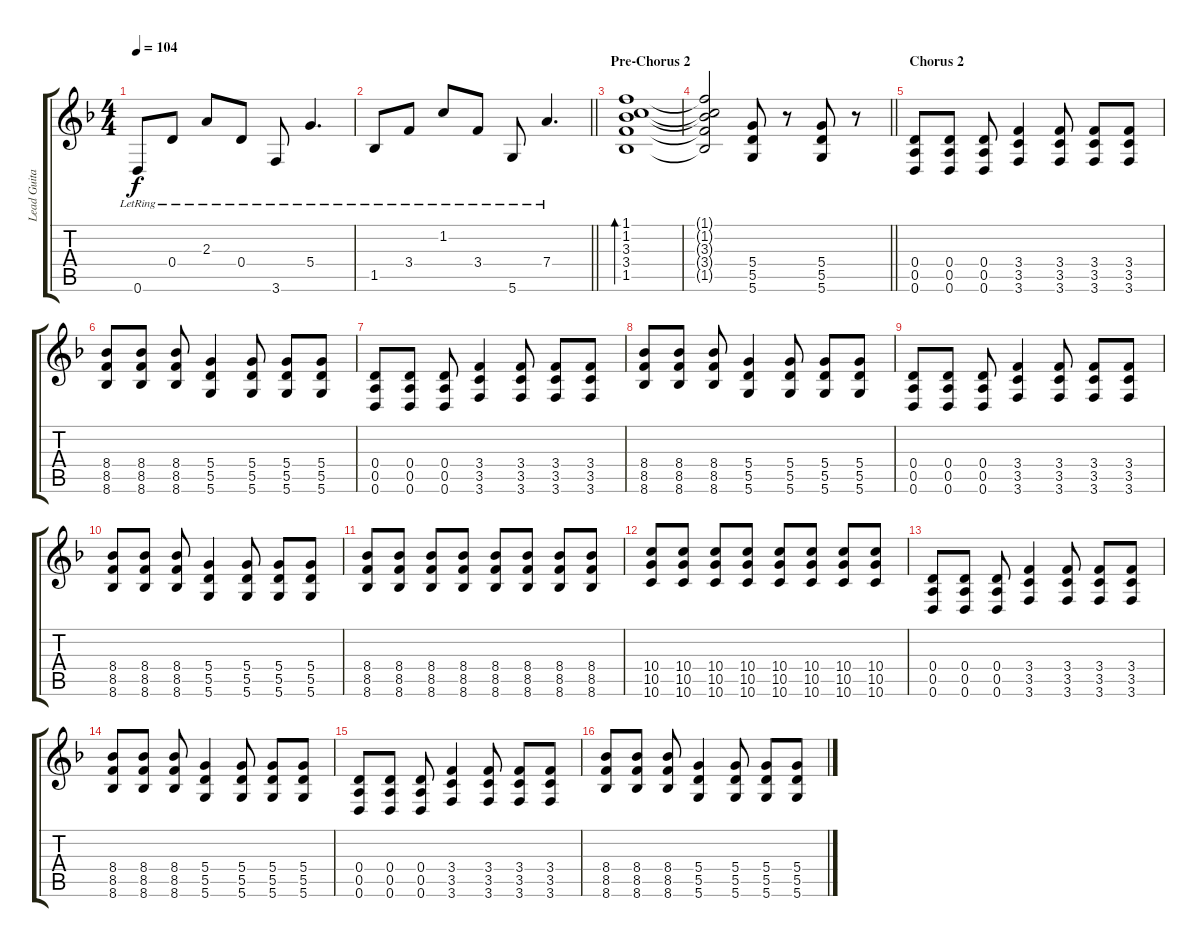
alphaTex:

\track ("Lead Guitar" "Lead Guita") {instrument electricguitarclean}
\staff {score tabs}
\tuning (E4 B3 G3 D3 A2 D2) {hide}
\ts (4 4)
\tempo 104
\clef g2
\ks f
0.6{lr}.8{dy f} 0.4{lr}.8 2.3{lr}.8 0.4{lr}.8 3.6{lr}.8 5.4{lr}.4{d} |
\barLineRight lightlight
1.5{lr}.8 3.4{lr}.8 1.2{lr}.8 3.4{lr}.8 5.6{lr}.8 7.4{lr}.4{d} |
\section ("" "Pre-Chorus 2")
(1.1 1.2 3.3 3.4 1.5).1{bd 480} |
\barLineRight lightlight
(1.1{t} 1.2{t} 3.3{t} 3.4{t} 1.5{t}).2 (5.4 5.5 5.6).8{instrument distortionguitar} r.8 (5.4 5.5 5.6).8 r.8 |
\section ("" "Chorus 2")
(0.4 0.5 0.6).8 (0.4 0.5 0.6).8 (0.4 0.5 0.6).8 (3.4 3.5 3.6).4 (3.4 3.5 3.6).8 (3.4 3.5 3.6).8 (3.4 3.5 3.6).8 |
(8.4 8.5 8.6).8 (8.4 8.5 8.6).8 (8.4 8.5 8.6).8 (5.4 5.5 5.6).4 (5.4 5.5 5.6).8 (5.4 5.5 5.6).8 (5.4 5.5 5.6).8 |
(0.4 0.5 0.6).8 (0.4 0.5 0.6).8 (0.4 0.5 0.6).8 (3.4 3.5 3.6).4 (3.4 3.5 3.6).8 (3.4 3.5 3.6).8 (3.4 3.5 3.6).8 |
(8.4 8.5 8.6).8 (8.4 8.5 8.6).8 (8.4 8.5 8.6).8 (5.4 5.5 5.6).4 (5.4 5.5 5.6).8 (5.4 5.5 5.6).8 (5.4 5.5 5.6).8 |
(0.4 0.5 0.6).8 (0.4 0.5 0.6).8 (0.4 0.5 0.6).8 (3.4 3.5 3.6).4 (3.4 3.5 3.6).8 (3.4 3.5 3.6).8 (3.4 3.5 3.6).8 |
(8.4 8.5 8.6).8 (8.4 8.5 8.6).8 (8.4 8.5 8.6).8 (5.4 5.5 5.6).4 (5.4 5.5 5.6).8 (5.4 5.5 5.6).8 (5.4 5.5 5.6).8 |
(8.4 8.5 8.6).8 (8.4 8.5 8.6).8 (8.4 8.5 8.6).8 (8.4 8.5 8.6).8 (8.4 8.5 8.6).8 (8.4 8.5 8.6).8 (8.4 8.5 8.6).8 (8.4 8.5 8.6).8 |
(10.4 10.5 10.6).8 (10.4 10.5 10.6).8 (10.4 10.5 10.6).8 (10.4 10.5 10.6).8 (10.4 10.5 10.6).8 (10.4 10.5 10.6).8 (10.4 10.5 10.6).8 (10.4 10.5 10.6).8 |
(0.4 0.5 0.6).8 (0.4 0.5 0.6).8 (0.4 0.5 0.6).8 (3.4 3.5 3.6).4 (3.4 3.5 3.6).8 (3.4 3.5 3.6).8 (3.4 3.5 3.6).8 |
(8.4 8.5 8.6).8 (8.4 8.5 8.6).8 (8.4 8.5 8.6).8 (5.4 5.5 5.6).4 (5.4 5.5 5.6).8 (5.4 5.5 5.6).8 (5.4 5.5 5.6).8 |
(0.4 0.5 0.6).8 (0.4 0.5 0.6).8 (0.4 0.5 0.6).8 (3.4 3.5 3.6).4 (3.4 3.5 3.6).8 (3.4 3.5 3.6).8 (3.4 3.5 3.6).8 |
(8.4 8.5 8.6).8 (8.4 8.5 8.6).8 (8.4 8.5 8.6).8 (5.4 5.5 5.6).4 (5.4 5.5 5.6).8 (5.4 5.5 5.6).8 (5.4 5.5 5.6).8
